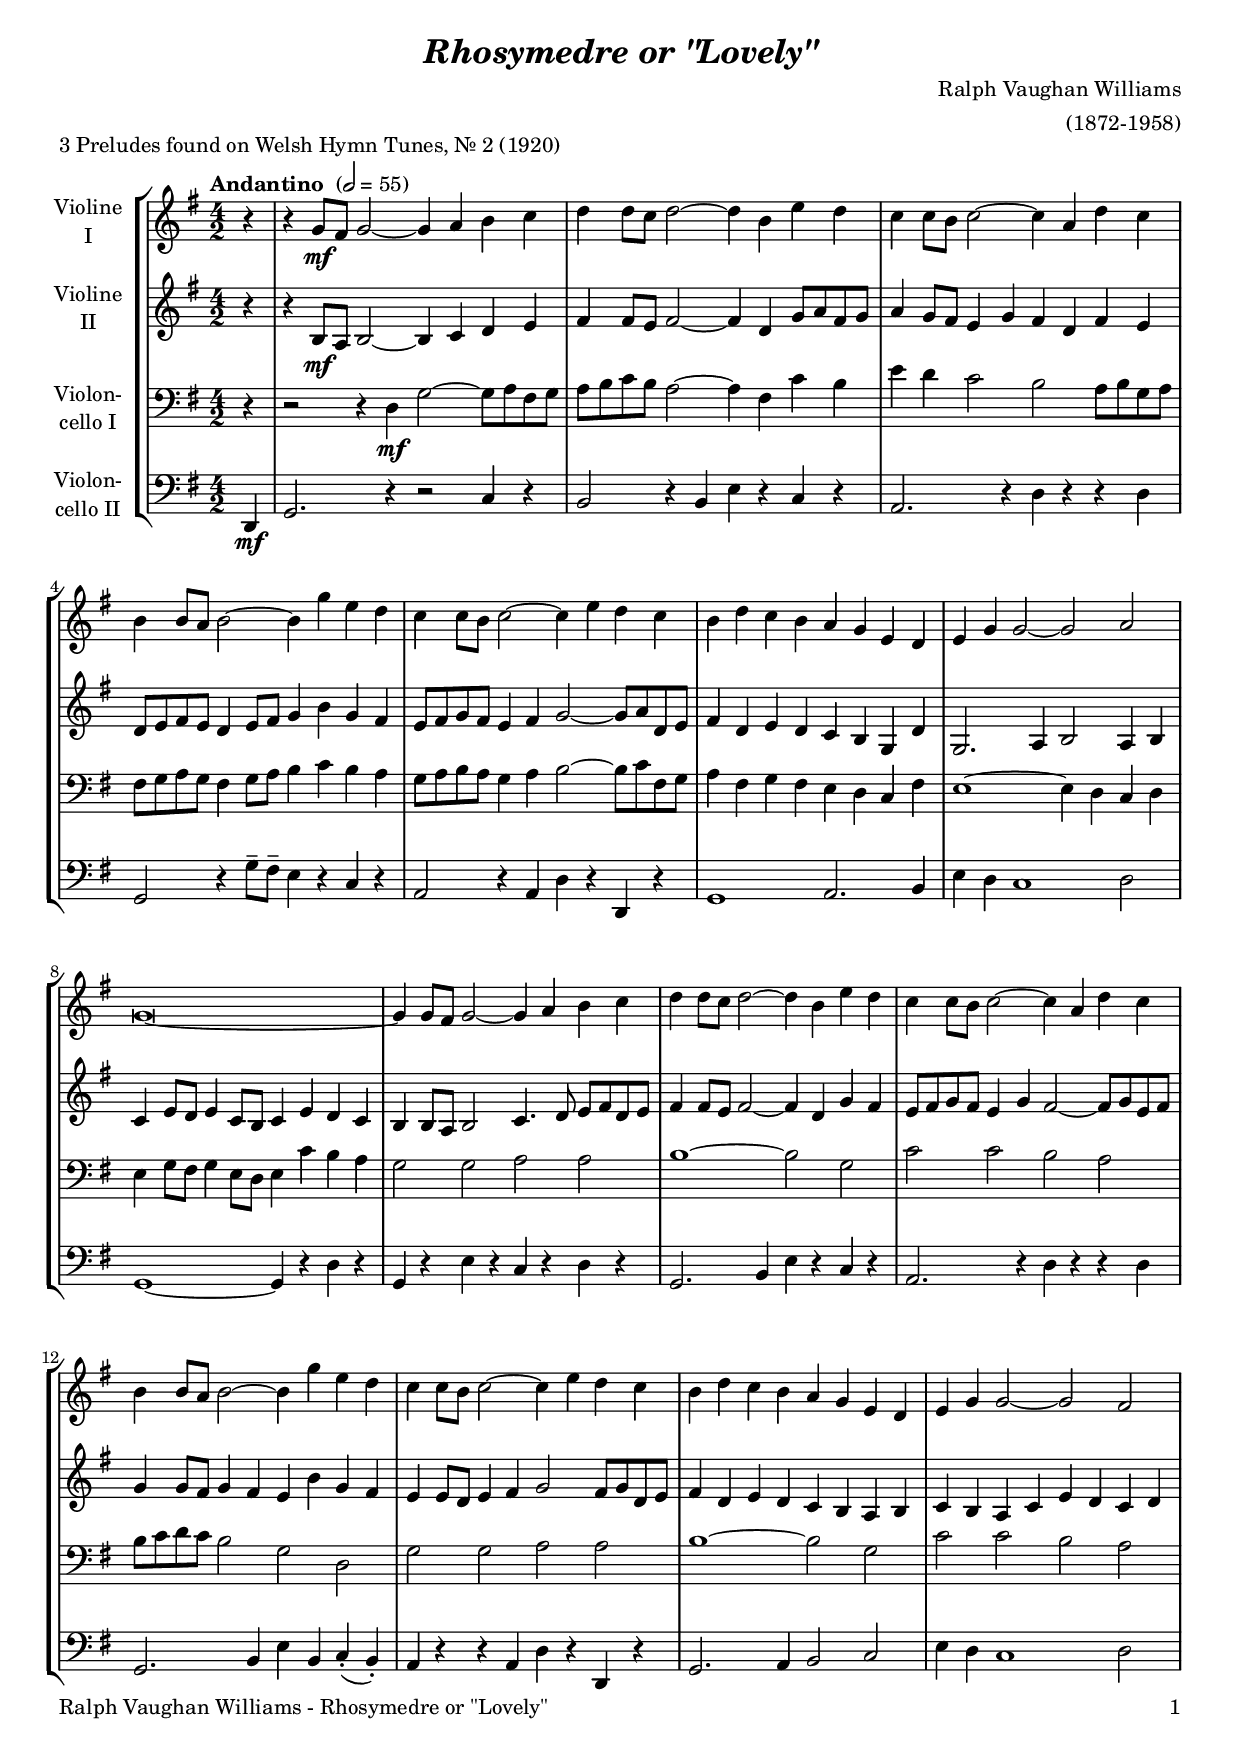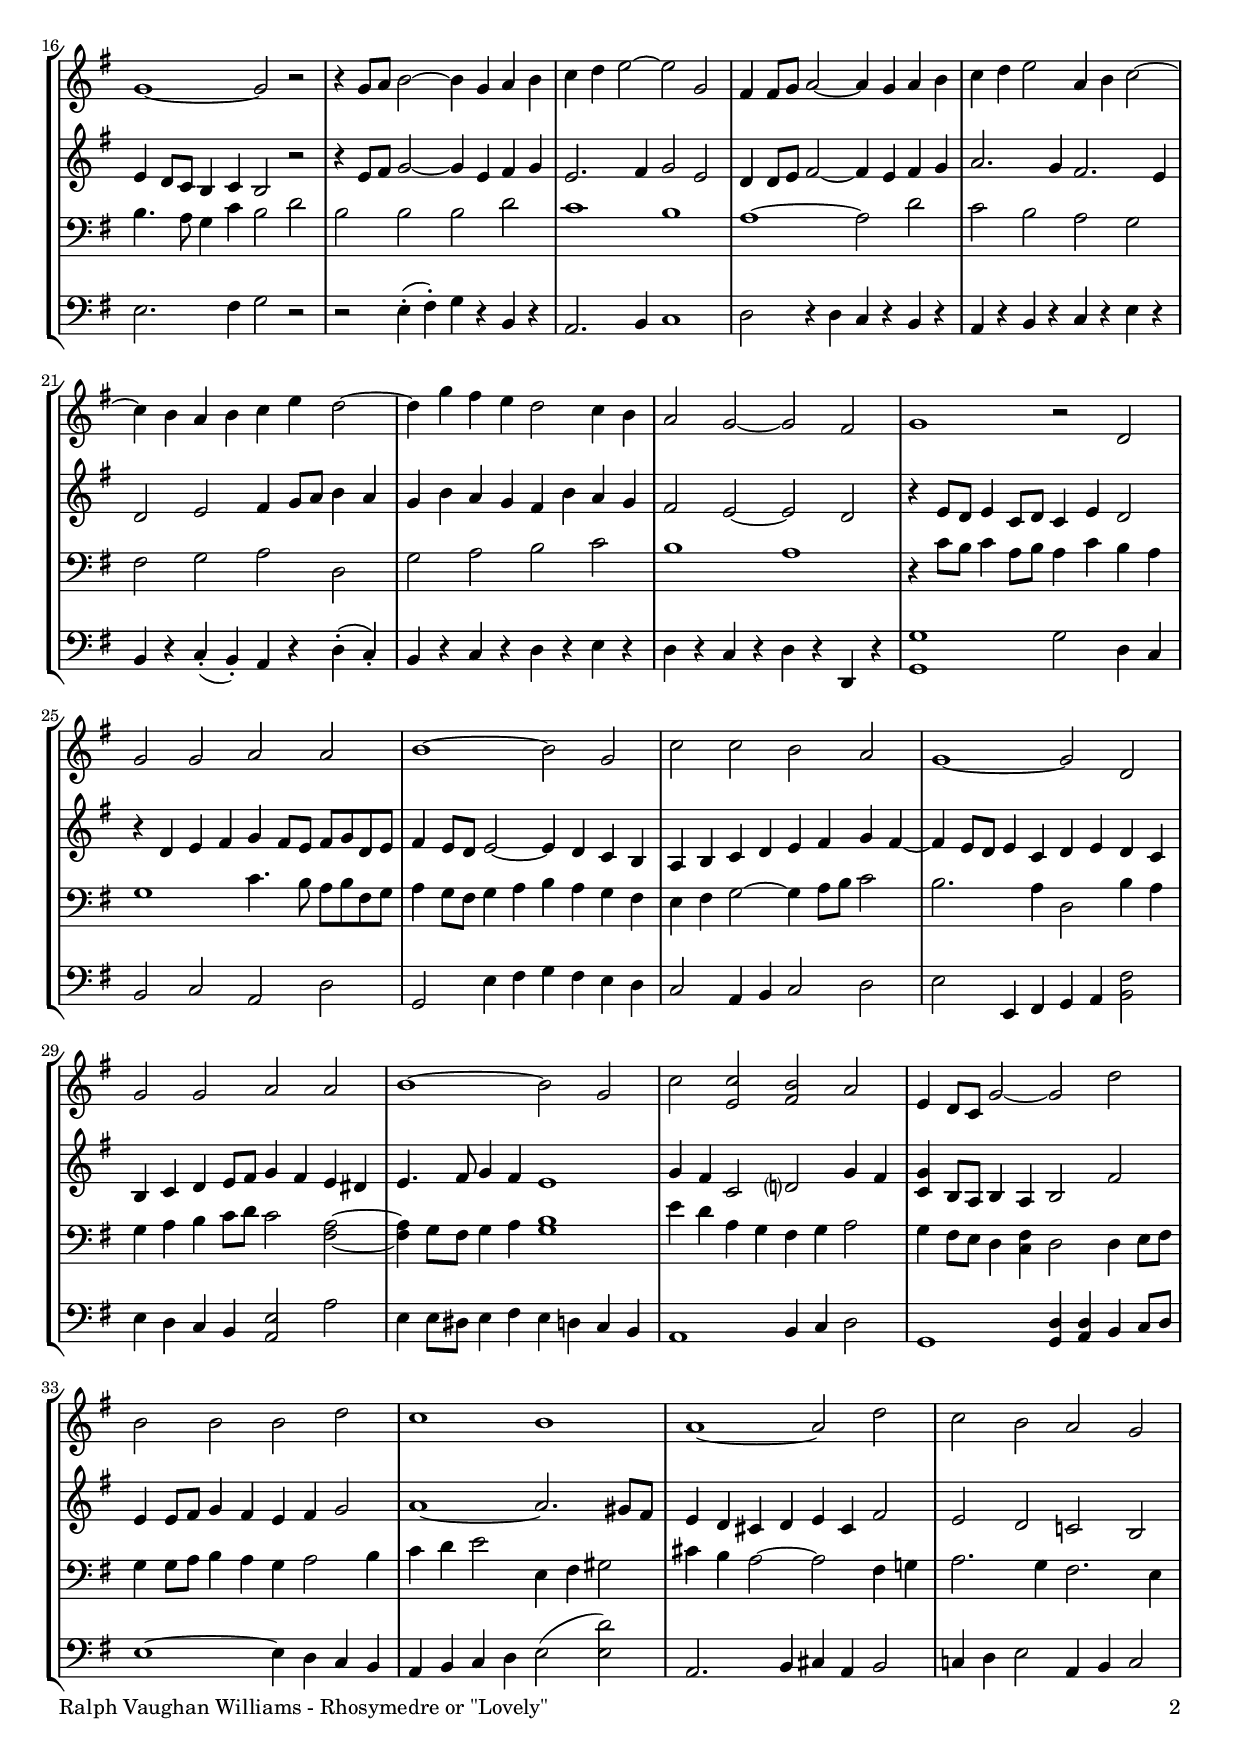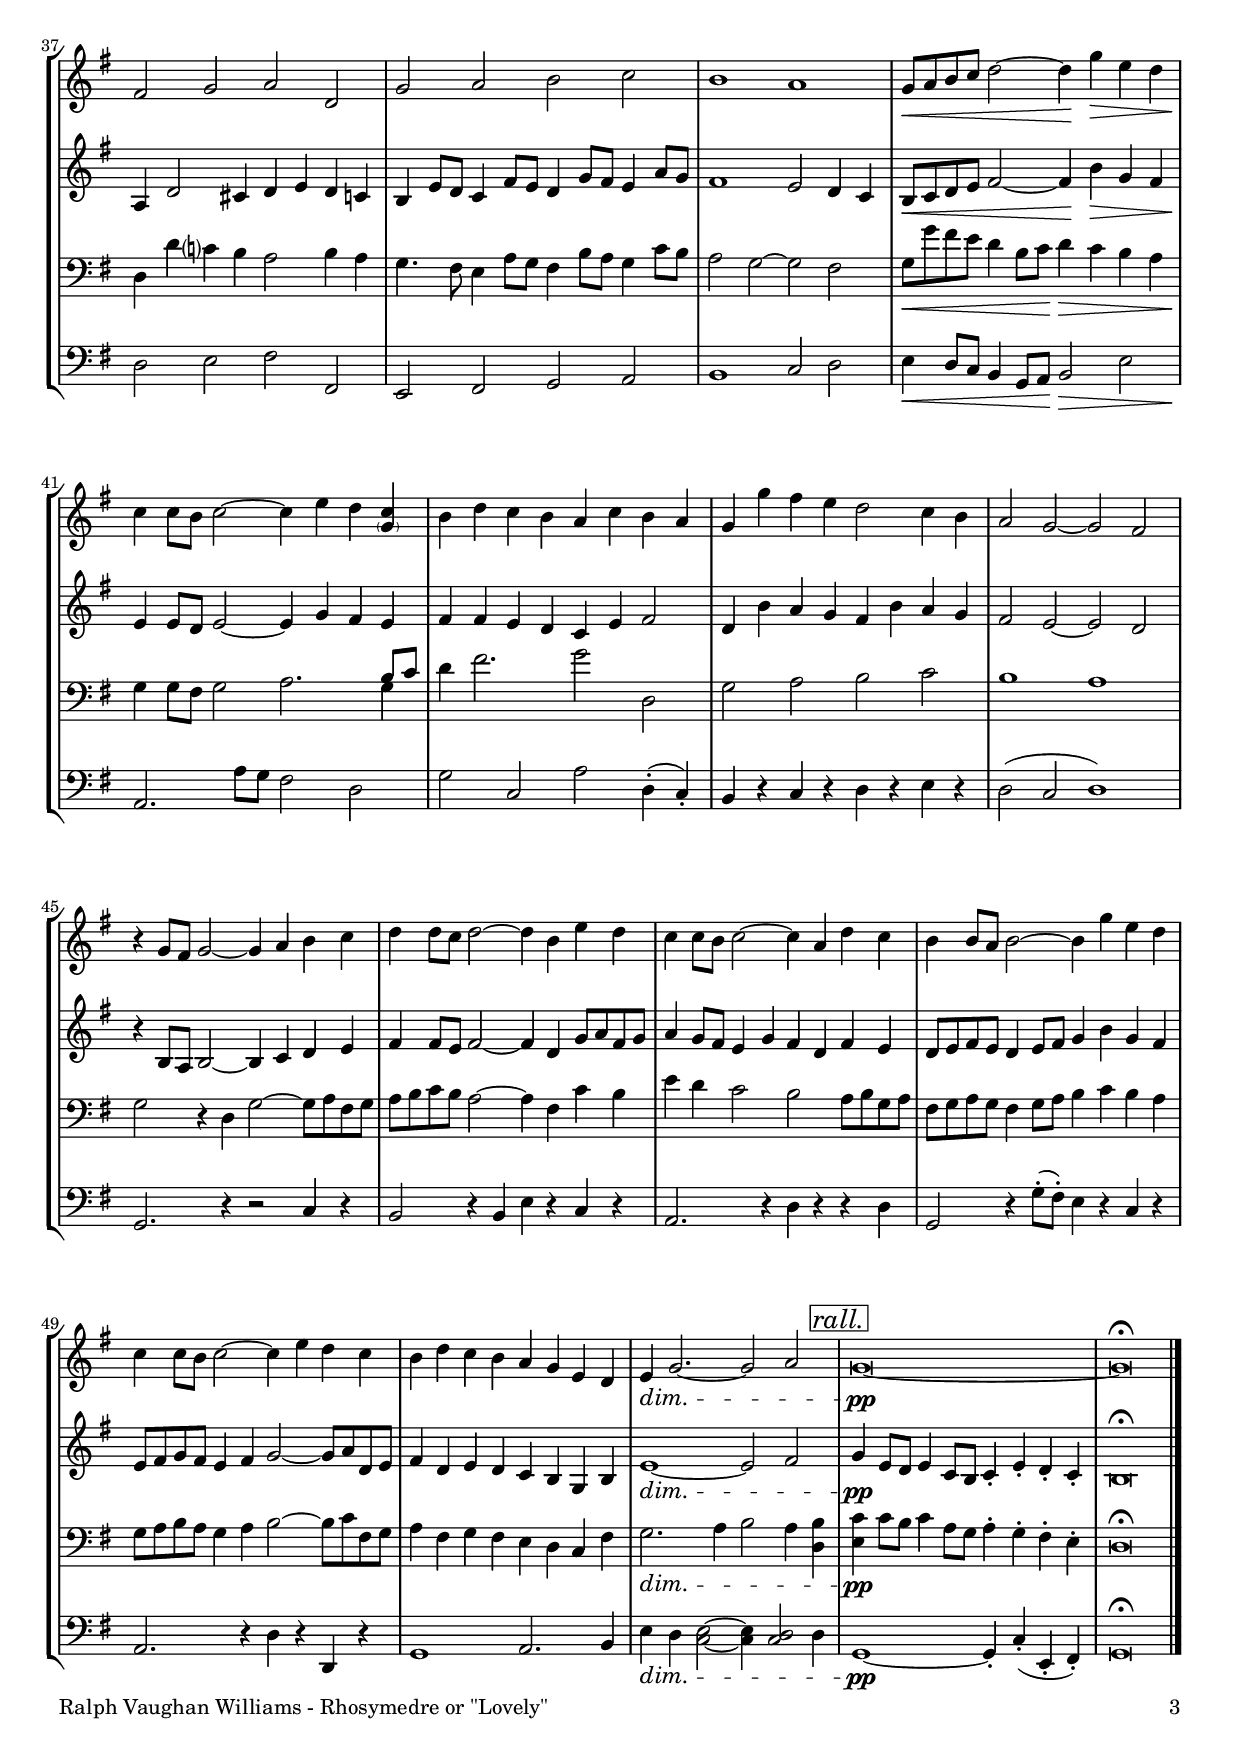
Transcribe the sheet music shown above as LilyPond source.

\version "2.24.1"
\include "deutsch.ly"

#(set-global-staff-size 18.25)

\header {
  title     = \markup \bold \italic "Rhosymedre or \"Lovely\""
  composer  = "Ralph Vaughan Williams"
  arranger  = "(1872-1958)"
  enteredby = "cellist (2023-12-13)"
  piece     = "3 Preludes found on Welsh Hymn Tunes, Nr. 2 (1920)"
}

voiceconsts = {
  \key g \major
  \time 4/2
  \clef "treble"
  \numericTimeSignature
  \compressEmptyMeasures
  % Set default beaming for all staves
%  \set Timing.beamExceptions = #'()
%  \set Timing.baseMoment     = #(ly:make-moment 1 4)
%  \set Timing.beatStructure  = #'(1 1 1)
  \tempo "Andantino " 2=55
}

mist = "string ensemble 1"
mivl = "violin"
miba = "cello"
mipz = "pizzicato strings"

rall = \mark \markup \box \italic "rall."

va = \relative c'' {
  \voiceconsts

  \partial 4 r4
  r g8\mf fis g2~ g4 a h c
  d d8 c d2~ d4 h e d
  c c8 h c2~ c4 a d c

  h h8 a h2~ h4 g' e d
  c c8 h c2~ c4 e d c
  h d c h a g e d

  e g g2~ g a
  g\breve~
  g4 g8 fis g2~ g4 a h c

  d d8 c d2~ d4 h e d
  c c8 h c2~ c4 a d c
  h h8 a h2~ h4 g' e d

  c c8 h c2~ c4 e d c
  h d c h a g e d
  e g g2~ g fis

  g1~ g2 r
  r4 g8 a h2~ h4 g a h
  c d e2~ e g,
  fis4 fis8 g a2~ a4 g a h

  c d e2 a,4 h c2~
  c4 h a h c e d2~
  d4 g fis e d2 c4 h
  a2 g~ g fis

  g1 r2 d
  g g a a
  h1~ h2 g
  c c h a

  g1~ g2 d
  g g a a
  h1~ h2 g

  c <e, c'> <fis h> a
  e4 d8 c g'2~ g d'
  h h h d

  c1 h
  a~ a2 d
  c h a g
  fis g a d,

  g a h c
  h1 a
  g8\< a h c d2~ d4\! g\> e d
  c\! c8 h c2~ c4 e d <\parenthesize g, c>

  h d c h a c h a
  g g' fis e d2 c4 h
  a2 g~ g fis
  r4 g8 fis g2~ g4 a h c

  d d8 c d2~ d4 h e d
  c c8 h c2~ c4 a d c
  h h8 a h2~ h4 g' e d

  c c8 h c2~ c4 e d c
  h d c h a g e d
  e\dim g2.~ g2 a \rall
  g\breve~\pp
  g\fermata \bar "|."
}

vb = \relative c' {
  \voiceconsts

  \partial 4 r4
  r h8\mf a h2~ h4 c d e
  fis fis8 e fis2~ fis4 d g8 a fis g
  a4 g8 fis e4 g fis d fis e

  d8 e fis e d4 e8 fis g4 h g fis
  e8 fis g fis e4 fis g2~ g8 a d, e
  fis4 d e d c h g d'

  g,2. a4 h2 a4 h
  c e8 d e4 c8 h c4 e d c
  h h8 a h2 c4. d8 e fis d e

  fis4 fis8 e fis2~ fis4 d g fis
  e8 fis g fis e4 g fis2~ fis8 g e fis

  g4 g8 fis g4 fis e h' g fis

  e e8 d e4 fis g2 fis8 g d e
  fis4 d e d c h a h
  c h a c e d c d

  e d8 c h4 c h2 r
  r4 e8 fis g2~ g4 e fis g
  e2. fis4 g2 e
  d4 d8 e fis2~ fis4 e fis g

  a2. g4 fis2. e4
  d2 e fis4 g8 a h4 a
  g h a g fis h a g
  fis2 e~ e d

  r4 e8 d e4 c8 d c4 e d2
  r4 d e fis g fis8 e fis g d e
  fis4 e8 d e2~ e4 d c h
  a h c d e fis g fis~

  fis e8 d e4 c d e d c
  h c d e8 fis g4 fis e dis
  e4. fis8 g4 fis e1

  g4 fis c2 d? g4 fis
  <c g'> h8 a h4 a h2 fis'
  e4 e8 fis g4 fis e fis g2

  a1~ a2. gis8 fis
  e4 d cis d e cis fis2
  e d c! h
  a4 d2 cis4 d e d c

  h e8 d c4 fis8 e d4 g8 fis e4 a8 g
  fis1 e2 d4 c
  h8\< c d e fis2~ fis4\! h\> g fis
  e\! e8 d e2~ e4 g fis e

  fis fis e d c e fis2
  d4 h' a g fis h a g
  fis2 e~ e d
  r4 h8 a h2~ h4 c d e

  fis fis8 e fis2~ fis4
  d g8 a fis g
  a4 g8 fis e4 g fis d fis e
  d8 e fis e d4 e8 fis g4 h g fis

  e8 fis g fis e4 fis g2~ g8 a d, e
  fis4 d e d c h g h
  e1~\dim e2 fis \rall
  g4\pp e8 d e4 c8 h c4-. e-. d-. c-.
  h\breve\fermata \bar "|."
}

vc = \relative c {
  \voiceconsts
  \clef "bass"
  
  \partial 4 r4
  r2 r4 d\mf g2~ g8 a fis g
  a h c h a2~ a4 fis c' h
  e d c2 h a8 h g a

  fis g a g fis4 g8 a h4 c h a
  g8 a h a g4 a h2~ h8 c fis, g
  a4 fis g fis e d c fis

  e1~ e4 d c d
  e g8 fis g4 e8 d e4 c' h a
  g2 g a a

  h1~ h2 g
  c c h a
  h8 c d c h2 g d

  g g a a
  h1~ h2 g
  c c h a

  h4. a8 g4 c h2 d
  h h h d
  c1 h
  a~ a2 d

  c h a g
  fis g a d,
  g a h c
  h1 a

  r4 c8 h c4 a8 h a4 c h a
  g1 c4. h8 a h fis g
  a4 g8 fis g4 a h a g fis
  e fis g2~ g4 a8 h c2

  h2. a4 d,2 h'4 a
  g a h c8 d c2 <fis, a>~
  <fis a>4 g8 fis g4 a <g h>1

  e'4 d a g fis g a2
  g4 fis8 e d4 <c fis> d2 d4 e8 fis
  g4 g8 a h4 a g a2 h4

  c d e2 e,4 fis gis2
  cis4 h a2~ a fis4 g!
  a2. g4 fis2. e4
  d d' c? h a2 h4 a

  g4. fis8 e4 a8 g fis4 h8 a g4 c8 h
  a2 g~ g fis
  g8\< g' fis e d4 h8 c\! d4\> c h a
  g\! g8 fis g2 a2. << { h8 c } \\ g4 >>

  d' fis2. g2 d,
  g a h c
  h1 a
  g2 r4 d g2~ g8 a fis g

  a h c h a2~ a4 fis c' h
  e d c2 h a8 h g a
  fis g a g fis4 g8 a h4 c h a

  g8 a h a g4 a h2~ h8 c fis, g
  a4 fis g fis e d c fis
  g2.\dim a4 h2 a4 <d, h'> \rall
  <e c'>\pp c'8 h c4 a8 g a4-. g-. fis-. e-.
  d\breve\fermata \bar "|."
}

vd = \relative c, {
  \voiceconsts
  \clef "bass"
  
  \partial 4 d4\mf
  g2. r4 r2 c4 r
  h2 r4 h e r c r
  a2. r4 d r r d

  g,2 r4 g'8-- fis-- e4 r c r
  a2 r4 a d r d, r
  g1 a2. h4

  e d c1 d2
  g,1~ g4 r d' r
  g, r e' r c r d r

  g,2. h4 e r c r
  a2. r4 d r r d
  g,2. h4 e h c(-. h)-.

  a r r a d r d, r
  g2. a4 h2 c
  e4 d c1 d2

  e2. fis4 g2 r
  r e4(-. fis)-. g r h, r
  a2. h4 c1
  d2 r4 d c r h r

  a r h r c r e r
  h r c(-. h)-. a r d(-. c)-.
  h r c r d r e r
  d r c r d r d, r

  <g g'>1 g'2 d4 c
  h2 c a d
  g, e'4 fis g fis e d
  c2 a4 h c2 d

  e e,4 fis g a <h fis'>2
  e4 d c h <a e'>2 a'
  e4 e8 dis e4 fis e d! c h

  a1 h4 c d2
  g,1 <g d'>4 <a d> h c8 d
  e1~ e4 d c h

  a h c d e2( <e d'>)
  a,2. h4 cis a h2
  c!4 d e2 a,4 h c2
  d e fis fis,

  e fis g a
  h1 c2 d
  e4\< d8 c h4 g8 a\! h2\> e
  a,2.\! a'8 g fis2 d

  g c, a' d,4(-. c)-.
  h r c r d r e r
  d2( c d1)
  g,2. r4 r2 c4 r

  h2 r4 h e r c r
  a2. r4 d r r d
  g,2 r4 g'8(-. fis)-. e4 r c r

  a2. r4 d r d, r
  g1 a2. h4
  e\dim d <c e>2~ <c e>4 <c d>2 d4 \rall
  g,1~\pp g4-. c(-. e,-. fis)-.
  g\breve\fermata \bar "|."
}


music = \new StaffGroup <<
      \new Staff {
	\set Staff.midiInstrument = \mivl
	\set Staff.instrumentName = \markup \center-column { "Violine" "I" }
	\transpose g g { \va }
      }

      \new Staff {
	\set Staff.midiInstrument = \mivl
	\set Staff.instrumentName = \markup \center-column { "Violine" "II" }
	\transpose g g { \vb }
      }

      \new Staff {
	\set Staff.midiInstrument = \miba
	\set Staff.instrumentName = \markup \center-column { "Violon-" "cello I" }
	\transpose g g { \vc }
      }

      \new Staff {
	\set Staff.midiInstrument = \miba
	\set Staff.instrumentName = \markup \center-column { "Violon-" "cello II" }
	\transpose g g { \vd }
      }
>>

\book {
  \paper {
    print-page-number = ##t
    print-first-page-number = ##t
    ragged-last-bottom = ##f
    oddHeaderMarkup = \markup \null
    evenHeaderMarkup = \markup \null
    oddFooterMarkup = \markup {
      \fill-line {
        \if \should-print-page-number
        "Ralph Vaughan Williams - Rhosymedre or \"Lovely\"" \fromproperty #'page:page-number-string
      }
    }
    evenFooterMarkup = \oddFooterMarkup
  } \score {
    \music
    \layout {}
  }

  \score {
    \unfoldRepeats \music

    \midi {
      \context {
        \Score
      }
    }
  }
}